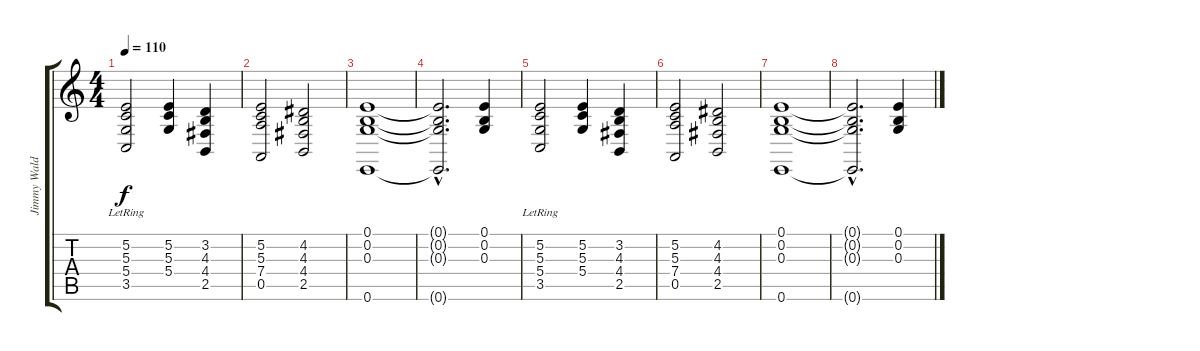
\track ("Jimmy Waldo" "Jimmy Wald") {instrument electricpiano1}
\staff {score tabs}
\tuning (E4 B3 G3 D3 A2 E2) {hide}
\ts (4 4)
\tempo 110
\clef g2
\ks c
(5.2{lr} 5.3{lr} 5.4{lr} 3.5{lr}).2{dy f} (5.2 5.3 5.4).4 (3.2 4.3 4.4 2.5).4 |
(5.2 5.3 7.4 0.5).2 (4.2 4.3 4.4 2.5).2 |
(0.1 0.2 0.3 0.6).1 |
(0.1{hac t} 0.2{hac t} 0.3{hac t} 0.6{hac t}).2{d} (0.1 0.2 0.3).4 |
(5.2{lr} 5.3{lr} 5.4{lr} 3.5{lr}).2 (5.2 5.3 5.4).4 (3.2 4.3 4.4 2.5).4 |
(5.2 5.3 7.4 0.5).2 (4.2 4.3 4.4 2.5).2 |
(0.1 0.2 0.3 0.6).1 |
(0.1{hac t} 0.2{hac t} 0.3{hac t} 0.6{hac t}).2{d} (0.1 0.2 0.3).4
